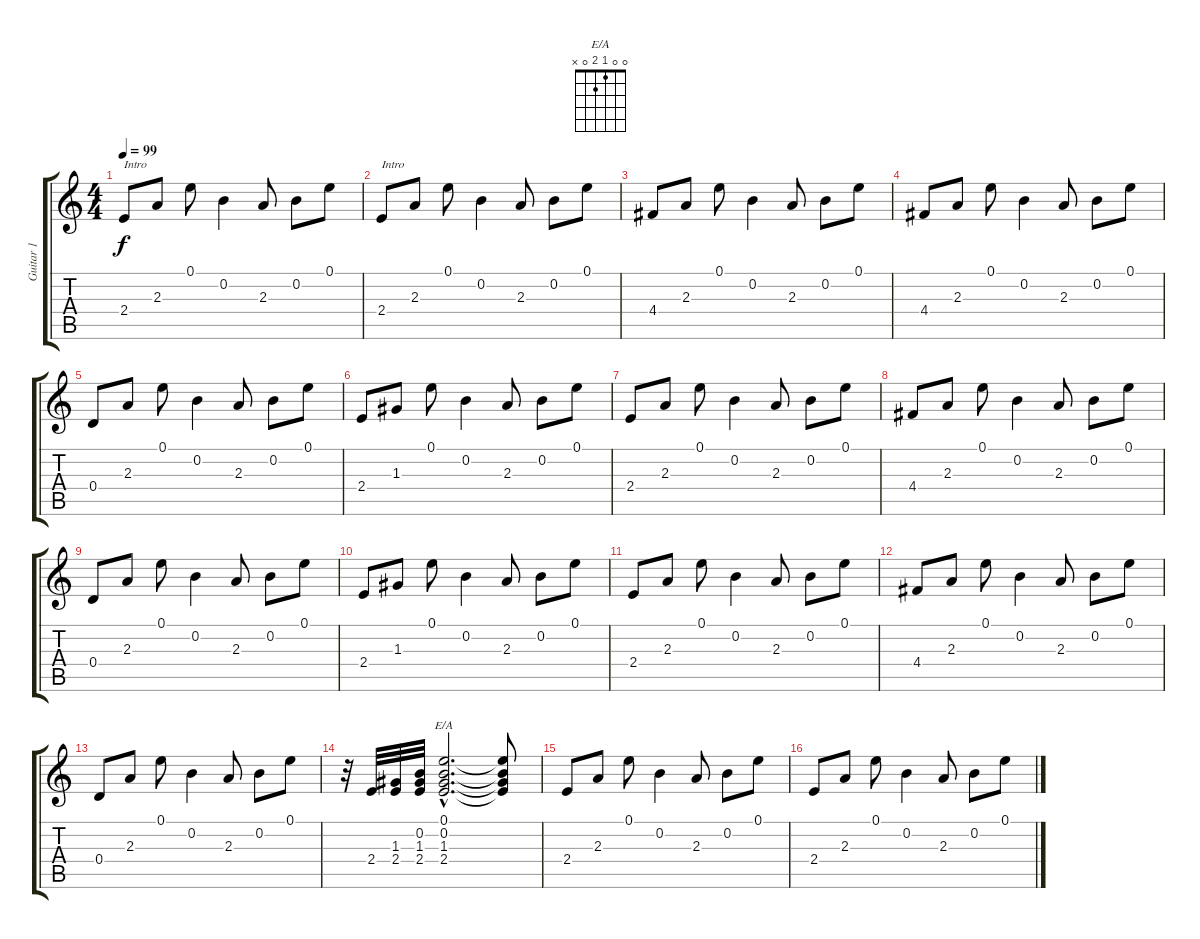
\track ("Guitar 1" "Guitar 1") {instrument acousticguitarsteel}
\staff {score tabs}
\tuning (E4 B3 G3 D3 A2 E2) {hide}
\chord ("E/A" 0 0 1 2 0 x)
\ts (4 4)
\tempo 99
\clef g2
\ks c
2.4.8{txt "Intro" dy f} 2.3.8 0.1.8 0.2.4 2.3.8 0.2.8 0.1.8 |
2.4.8{txt "Intro"} 2.3.8 0.1.8 0.2.4 2.3.8 0.2.8 0.1.8 |
4.4.8 2.3.8 0.1.8 0.2.4 2.3.8 0.2.8 0.1.8 |
4.4.8 2.3.8 0.1.8 0.2.4 2.3.8 0.2.8 0.1.8 |
0.4.8 2.3.8 0.1.8 0.2.4 2.3.8 0.2.8 0.1.8 |
2.4.8 1.3.8 0.1.8 0.2.4 2.3.8 0.2.8 0.1.8 |
2.4.8 2.3.8 0.1.8 0.2.4 2.3.8 0.2.8 0.1.8 |
4.4.8 2.3.8 0.1.8 0.2.4 2.3.8 0.2.8 0.1.8 |
0.4.8 2.3.8 0.1.8 0.2.4 2.3.8 0.2.8 0.1.8 |
2.4.8 1.3.8 0.1.8 0.2.4 2.3.8 0.2.8 0.1.8 |
2.4.8 2.3.8 0.1.8 0.2.4 2.3.8 0.2.8 0.1.8 |
4.4.8 2.3.8 0.1.8 0.2.4 2.3.8 0.2.8 0.1.8 |
0.4.8 2.3.8 0.1.8 0.2.4 2.3.8 0.2.8 0.1.8 |
r.32 2.4.32 (1.3 2.4).32 (0.2 1.3 2.4).32 (0.1{hac} 0.2{hac} 1.3{hac} 2.4{hac}).2{d ch "E/A"} (0.1{t} 0.2{t} 1.3{t} 2.4{t}).8 |
2.4.8 2.3.8 0.1.8 0.2.4 2.3.8 0.2.8 0.1.8 |
2.4.8 2.3.8 0.1.8 0.2.4 2.3.8 0.2.8 0.1.8
